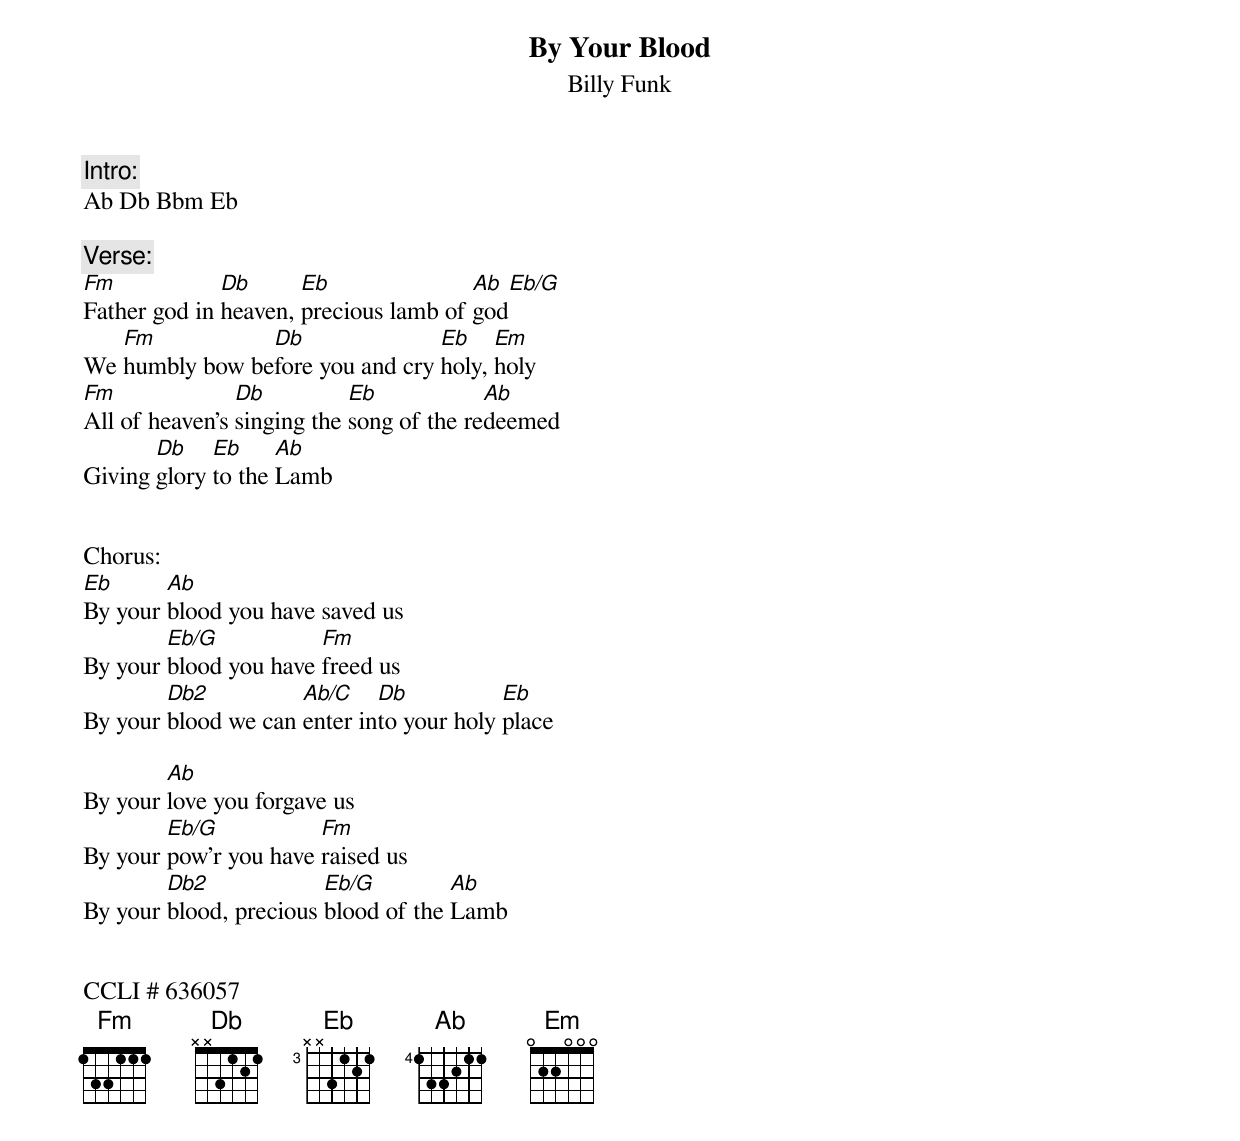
By Your Blood
Billy Funk

Intro:
Ab Db Bbm Eb

Verse:
Fm            Db      Eb               Ab   Eb/G
Father god in heaven, precious lamb of god
   Fm           Db               Eb    Em
We humbly bow before you and cry holy, holy
Fm              Db          Eb            Ab
All of heaven's singing the song of the redeemed
       Db    Eb     Ab
Giving glory to the Lamb


Chorus:
Eb      Ab
By your blood you have saved us
        Eb/G           Fm
By your blood you have freed us
        Db2          Ab/C    Db           Eb
By your blood we can enter into your holy place

        Ab
By your love you forgave us
        Eb/G           Fm
By your pow'r you have raised us
        Db2             Eb/G         Ab
By your blood, precious blood of the Lamb


CCLI # 636057
